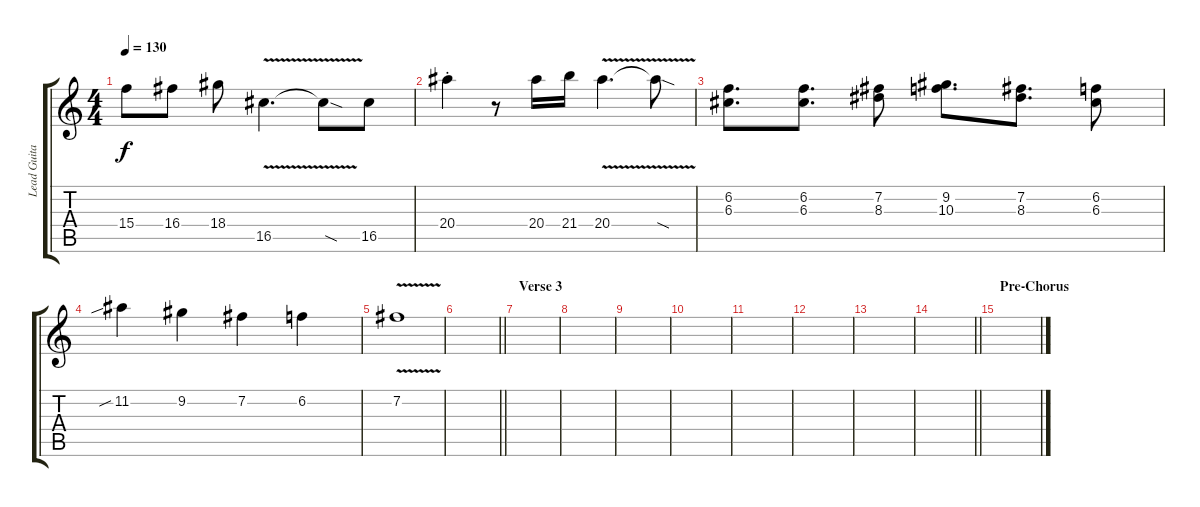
\track ("Lead Guitar" "Lead Guita") {instrument distortionguitar}
\staff {score tabs}
\tuning (E4 B3 G3 D3 A2 E2) {hide}
\ts (4 4)
\tempo 130
\clef g2
\ks c
15.4.8{dy f} 16.4.8 18.4.8 16.5{v}.4{d} 16.5{sod t}.8 16.5.8 |
20.4{st}.4 r.8 20.4.16 21.4.16 20.4{v}.4{d} 20.4{sod t}.8 |
(6.2 6.3).8{d} (6.2 6.3).8{d} (7.2 8.3).8 (9.2 10.3).8{d} (7.2 8.3).8{d} (6.2 6.3).8 |
11.2{sib}.4 9.2.4 7.2.4 6.2.4 |
7.2{v}.1 |
\barLineRight lightlight
|
\section ("" "Verse 3")
|
|
|
|
|
|
|
\barLineRight lightlight
|
\section ("" "Pre-Chorus")
